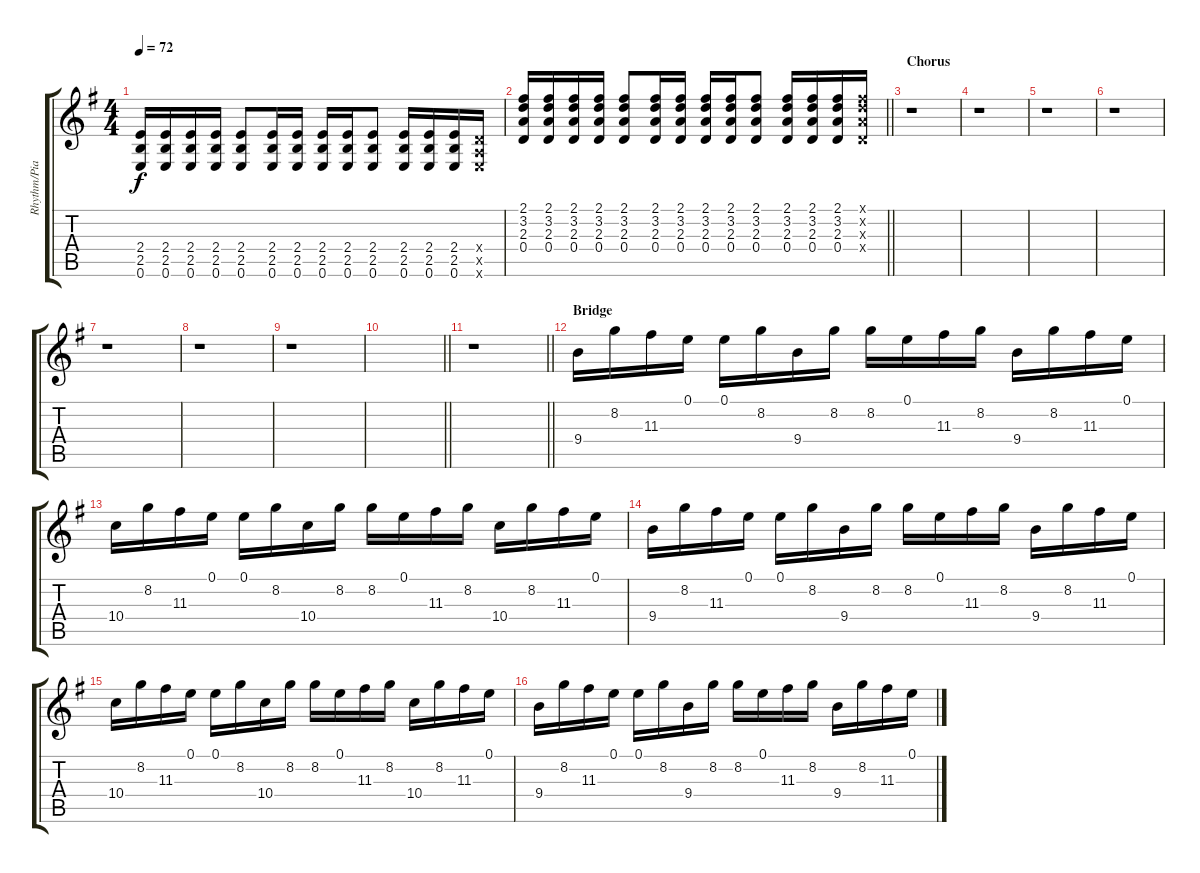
\track ("Rhythm/Piano on Hello" "Rhythm/Pia") {instrument acousticguitarsteel}
\staff {score tabs}
\tuning (E4 B3 G3 D3 A2 E2) {hide}
\ts (4 4)
\tempo 72
\clef g2
\ks g
(2.4 2.5 0.6).16{dy f} (2.4 2.5 0.6).16 (2.4 2.5 0.6).16 (2.4 2.5 0.6).16 (2.4 2.5 0.6).8 (2.4 2.5 0.6).16 (2.4 2.5 0.6).16 (2.4 2.5 0.6).16 (2.4 2.5 0.6).16 (2.4 2.5 0.6).8 (2.4 2.5 0.6).16 (2.4 2.5 0.6).16 (2.4 2.5 0.6).16 (0.4{x} 0.5{x} 0.6{x}).16 |
\barLineRight lightlight
(2.1 3.2 2.3 0.4).16 (2.1 3.2 2.3 0.4).16 (2.1 3.2 2.3 0.4).16 (2.1 3.2 2.3 0.4).16 (2.1 3.2 2.3 0.4).8 (2.1 3.2 2.3 0.4).16 (2.1 3.2 2.3 0.4).16 (2.1 3.2 2.3 0.4).16 (2.1 3.2 2.3 0.4).16 (2.1 3.2 2.3 0.4).8 (2.1 3.2 2.3 0.4).16 (2.1 3.2 2.3 0.4).16 (2.1 3.2 2.3 0.4).16 (2.1{x} 3.2{x} 2.3{x} 0.4{x}).16 |
\section ("" "Chorus")
r.1 |
r.1 |
r.1 |
r.1 |
r.1 |
r.1 |
r.1 |
\barLineRight lightlight
|
\barLineRight lightlight
r.1 |
\section ("" "Bridge")
9.4.16{volume 13 instrument acousticguitarsteel} 8.2.16 11.3.16 0.1.16 0.1.16 8.2.16 9.4.16 8.2.16 8.2.16 0.1.16 11.3.16 8.2.16 9.4.16 8.2.16 11.3.16 0.1.16 |
10.4.16 8.2.16 11.3.16 0.1.16 0.1.16 8.2.16 10.4.16 8.2.16 8.2.16 0.1.16 11.3.16 8.2.16 10.4.16 8.2.16 11.3.16 0.1.16 |
9.4.16 8.2.16 11.3.16 0.1.16 0.1.16 8.2.16 9.4.16 8.2.16 8.2.16 0.1.16 11.3.16 8.2.16 9.4.16 8.2.16 11.3.16 0.1.16 |
10.4.16 8.2.16 11.3.16 0.1.16 0.1.16 8.2.16 10.4.16 8.2.16 8.2.16 0.1.16 11.3.16 8.2.16 10.4.16 8.2.16 11.3.16 0.1.16 |
9.4.16 8.2.16 11.3.16 0.1.16 0.1.16 8.2.16 9.4.16 8.2.16 8.2.16 0.1.16 11.3.16 8.2.16 9.4.16 8.2.16 11.3.16 0.1.16
